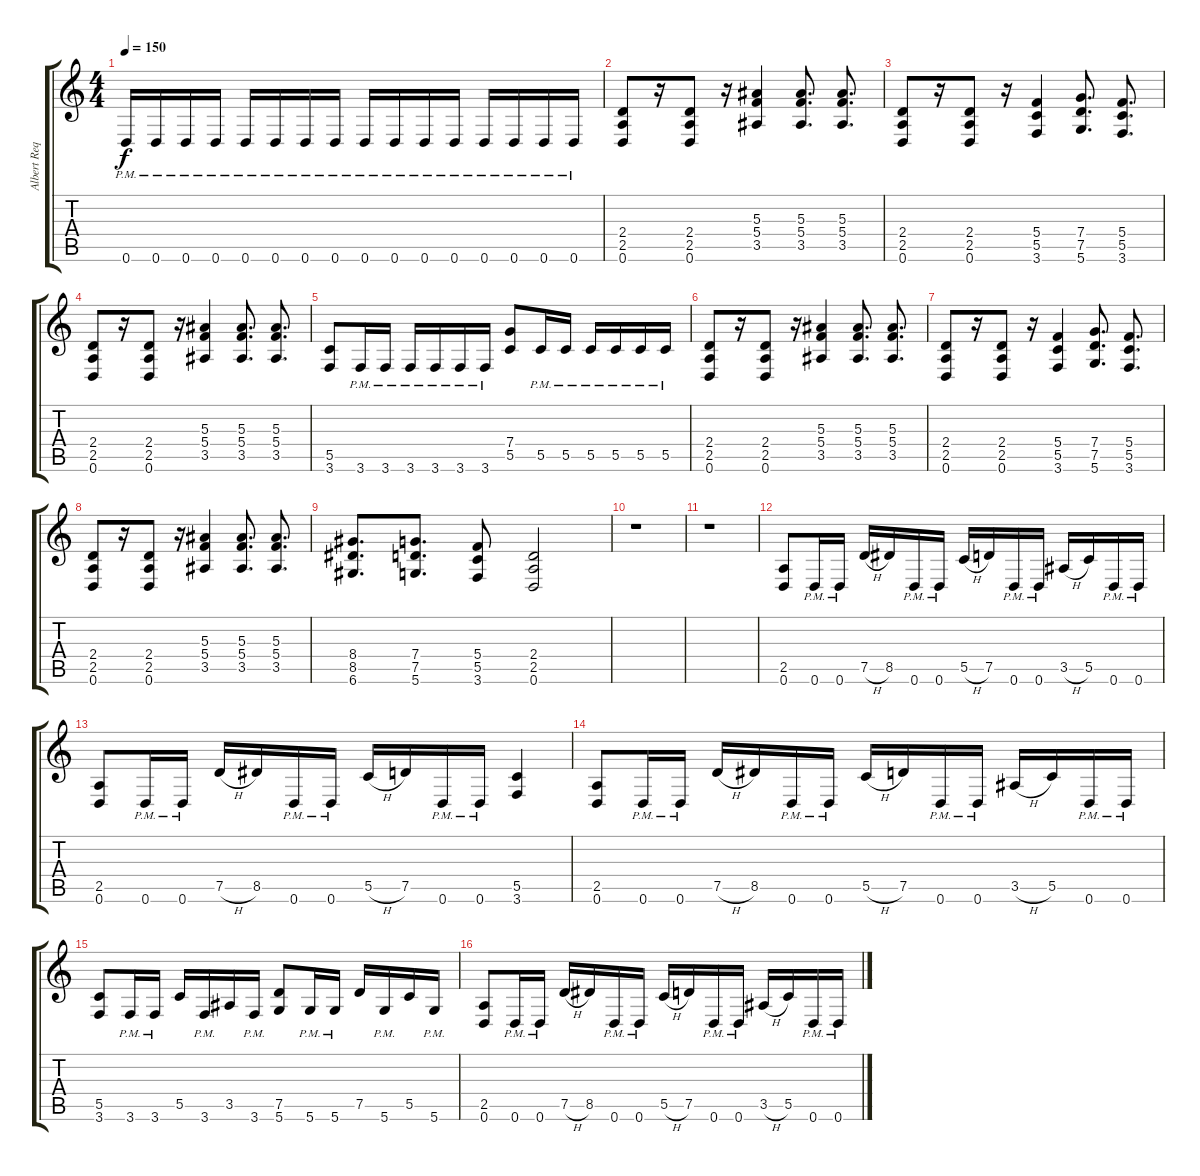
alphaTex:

\track ("Albert Requena" "Albert Req") {instrument distortionguitar}
\staff {score tabs}
\tuning (D4 A3 F3 C3 G2 D2) {hide}
\ts (4 4)
\tempo 150
\clef g2
\ks c
0.6{pm}.16{dy f} 0.6{pm}.16 0.6{pm}.16 0.6{pm}.16 0.6{pm}.16 0.6{pm}.16 0.6{pm}.16 0.6{pm}.16 0.6{pm}.16 0.6{pm}.16 0.6{pm}.16 0.6{pm}.16 0.6{pm}.16 0.6{pm}.16 0.6{pm}.16 0.6{pm}.16 |
(2.4 2.5 0.6).8 r.16 (2.4 2.5 0.6).8 r.16 (5.3 5.4 3.5).4 (5.3 5.4 3.5).8{d} (5.3 5.4 3.5).8{d} |
(2.4 2.5 0.6).8 r.16 (2.4 2.5 0.6).8 r.16 (5.4 5.5 3.6).4 (7.4 7.5 5.6).8{d} (5.4 5.5 3.6).8{d} |
(2.4 2.5 0.6).8 r.16 (2.4 2.5 0.6).8 r.16 (5.3 5.4 3.5).4 (5.3 5.4 3.5).8{d} (5.3 5.4 3.5).8{d} |
(5.5 3.6).8 3.6{pm}.16 3.6{pm}.16 3.6{pm}.16 3.6{pm}.16 3.6{pm}.16 3.6{pm}.16 (7.4 5.5).8 5.5{pm}.16 5.5{pm}.16 5.5{pm}.16 5.5{pm}.16 5.5{pm}.16 5.5{pm}.16 |
(2.4 2.5 0.6).8 r.16 (2.4 2.5 0.6).8 r.16 (5.3 5.4 3.5).4 (5.3 5.4 3.5).8{d} (5.3 5.4 3.5).8{d} |
(2.4 2.5 0.6).8 r.16 (2.4 2.5 0.6).8 r.16 (5.4 5.5 3.6).4 (7.4 7.5 5.6).8{d} (5.4 5.5 3.6).8{d} |
(2.4 2.5 0.6).8 r.16 (2.4 2.5 0.6).8 r.16 (5.3 5.4 3.5).4 (5.3 5.4 3.5).8{d} (5.3 5.4 3.5).8{d} |
(8.4 8.5 6.6).8{d} (7.4 7.5 5.6).8{d} (5.4 5.5 3.6).8 (2.4 2.5 0.6).2 |
r.1 |
r.1 |
(2.5 0.6).8 0.6{pm}.16 0.6{pm}.16 7.5{h}.16 8.5.16 0.6{pm}.16 0.6{pm}.16 5.5{h}.16 7.5.16 0.6{pm}.16 0.6{pm}.16 3.5{h}.16 5.5.16 0.6{pm}.16 0.6{pm}.16 |
(2.5 0.6).8 0.6{pm}.16 0.6{pm}.16 7.5{h}.16 8.5.16 0.6{pm}.16 0.6{pm}.16 5.5{h}.16 7.5.16 0.6{pm}.16 0.6{pm}.16 (5.5 3.6).4 |
(2.5 0.6).8 0.6{pm}.16 0.6{pm}.16 7.5{h}.16 8.5.16 0.6{pm}.16 0.6{pm}.16 5.5{h}.16 7.5.16 0.6{pm}.16 0.6{pm}.16 3.5{h}.16 5.5.16 0.6{pm}.16 0.6{pm}.16 |
(5.5 3.6).8 3.6{pm}.16 3.6{pm}.16 5.5.16 3.6{pm}.16 3.5.16 3.6{pm}.16 (7.5 5.6).8 5.6{pm}.16 5.6{pm}.16 7.5.16 5.6{pm}.16 5.5.16 5.6{pm}.16 |
(2.5 0.6).8 0.6{pm}.16 0.6{pm}.16 7.5{h}.16 8.5.16 0.6{pm}.16 0.6{pm}.16 5.5{h}.16 7.5.16 0.6{pm}.16 0.6{pm}.16 3.5{h}.16 5.5.16 0.6{pm}.16 0.6{pm}.16
